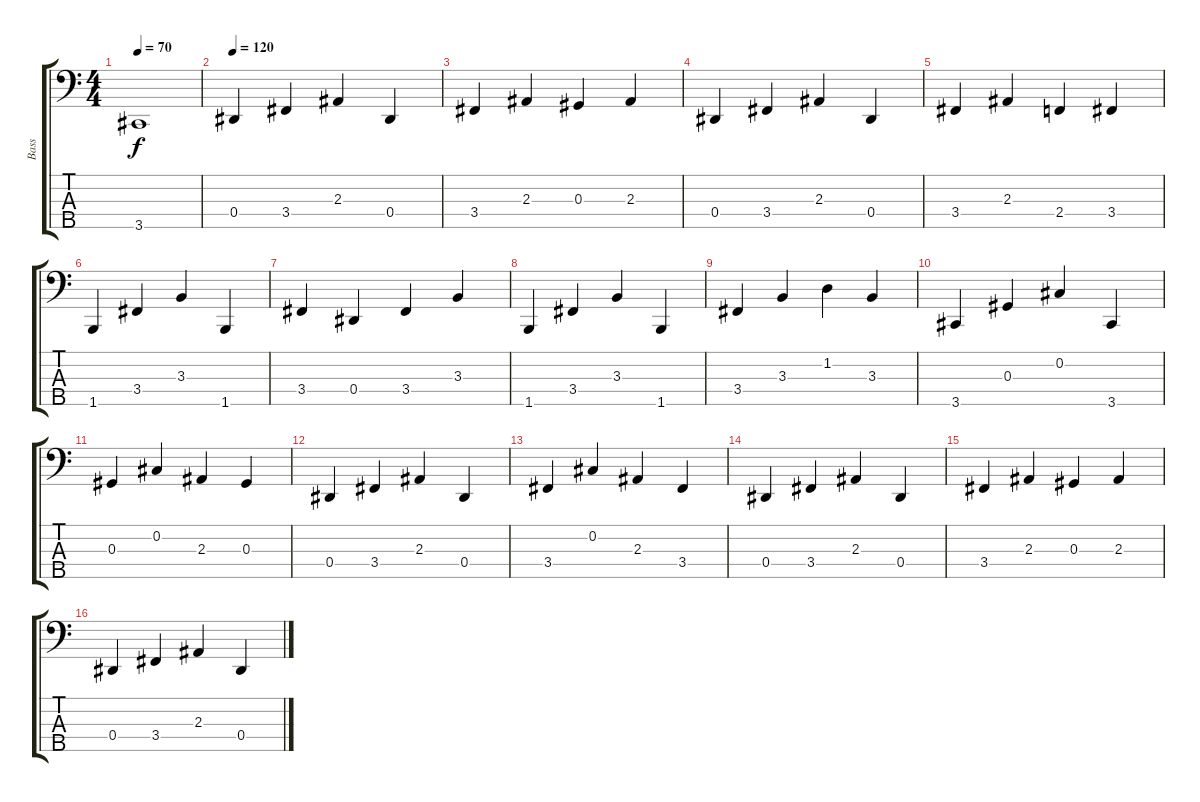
\track ("Bass" "Bass") {instrument electricbassfinger}
\staff {score tabs}
\tuning (Gb2 Db2 Ab1 Eb1 Bb0) {hide}
\ts (4 4)
\tempo 70
\clef f4
\ks c
3.5{t}.1{dy f} |
\tempo 120
0.4.4 3.4.4 2.3.4 0.4.4 |
3.4.4 2.3.4 0.3.4 2.3.4 |
0.4.4 3.4.4 2.3.4 0.4.4 |
3.4.4 2.3.4 2.4.4 3.4.4 |
1.5.4 3.4.4 3.3.4 1.5.4 |
3.4.4 0.4.4 3.4.4 3.3.4 |
1.5.4 3.4.4 3.3.4 1.5.4 |
3.4.4 3.3.4 1.2.4 3.3.4 |
3.5.4 0.3.4 0.2.4 3.5.4 |
0.3.4 0.2.4 2.3.4 0.3.4 |
0.4.4 3.4.4 2.3.4 0.4.4 |
3.4.4 0.2.4 2.3.4 3.4.4 |
0.4.4 3.4.4 2.3.4 0.4.4 |
3.4.4 2.3.4 0.3.4 2.3.4 |
0.4.4 3.4.4 2.3.4 0.4.4
